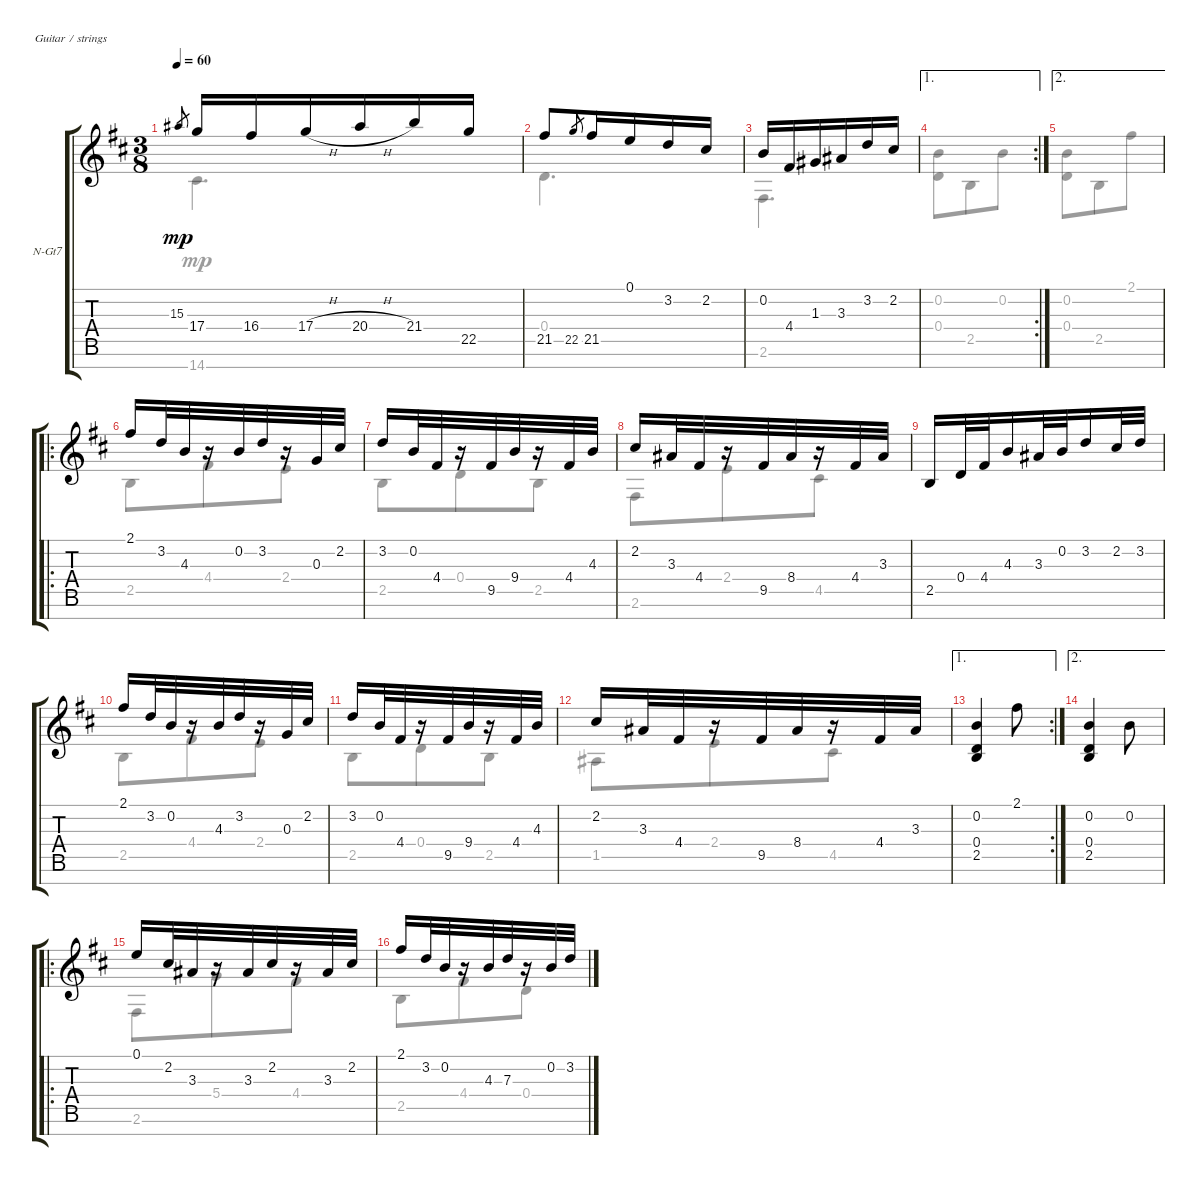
\defaultSystemsLayout 4
\bracketExtendMode groupsimilarinstruments
\firstSystemTrackNameOrientation horizontal
\otherSystemsTrackNameOrientation horizontal
\track ("Nylon Guitar" "N-Gt7") {instrument acousticguitarnylon}
\staff {score tabs}
\tuning (E4 B3 G3 D3 A2 E2 B1)
\voice
\ts (3 8)
\tempo 60
\clef g2
\ks d
15.3.8{gr dy mp} 17.4.16 16.4.16 17.4{h}.16 20.4{h}.16 21.4.16 22.5.16 |
21.5.8 22.5.8{gr} 21.5.16 0.1.16 3.2.16 2.2.16 |
0.2.16 4.4.16 1.3.16 3.3.16 3.2.16 2.2.16 |
\ae 1
\rc 2
|
\ae 2
|
\ro
2.1.16 3.2.32 4.3.32 r.16 0.2.32 3.2.32 r.16 0.3.32 2.2.32 |
3.2.16 0.2.32 4.4.32 r.16 9.5.32 9.4.32 r.16 4.4.32 4.3.32 |
2.2.16 3.3.32 4.4.32 r.16 9.5.32 8.4.32 r.16 4.4.32 3.3.32 |
2.5.16 0.4.32 4.4.32 4.3.16 3.3.32 0.2.32 3.2.16 2.2.32 3.2.32 |
2.1.16 3.2.32 0.2.32 r.16 4.3.32 3.2.32 r.16 0.3.32 2.2.32 |
3.2.16 0.2.32 4.4.32 r.16 9.5.32 9.4.32 r.16 4.4.32 4.3.32 |
2.2.16 3.3.32 4.4.32 r.16 9.5.32 8.4.32 r.16 4.4.32 3.3.32 |
\ae 1
\rc 2
(0.2 0.4 2.5).4 2.1.8 |
\ae 2
(0.2 0.4 2.5).4 0.2.8 |
\ro
0.1.16 2.2.32 3.3.32 r.16 3.3.32 2.2.32 r.16 3.3.32 2.2.32 |
2.1.16 3.2.32 0.2.32 r.16 4.3.32 7.3.32 r.16 0.2.32 3.2.32
\voice
\clef g2
\ottava regular
\simile none
\ks d
14.7.4{d dy mp} |
0.4.4{d} |
2.6.4{d} |
(0.2 0.4).8 2.5.8 0.2.8 |
(0.2 0.4).8 2.5.8 2.1.8 |
2.5.8 4.4.8 2.4.8 |
2.5.8 0.4.8 2.5.8 |
2.6.8 2.4.8 4.5.8 |
|
2.5.8 4.4.8 2.4.8 |
2.5.8 0.4.8 2.5.8 |
1.5.8 2.4.8 4.5.8 |
|
|
2.6.8 5.4.8 4.4.8 |
2.5.8 4.4.8 0.4.8
